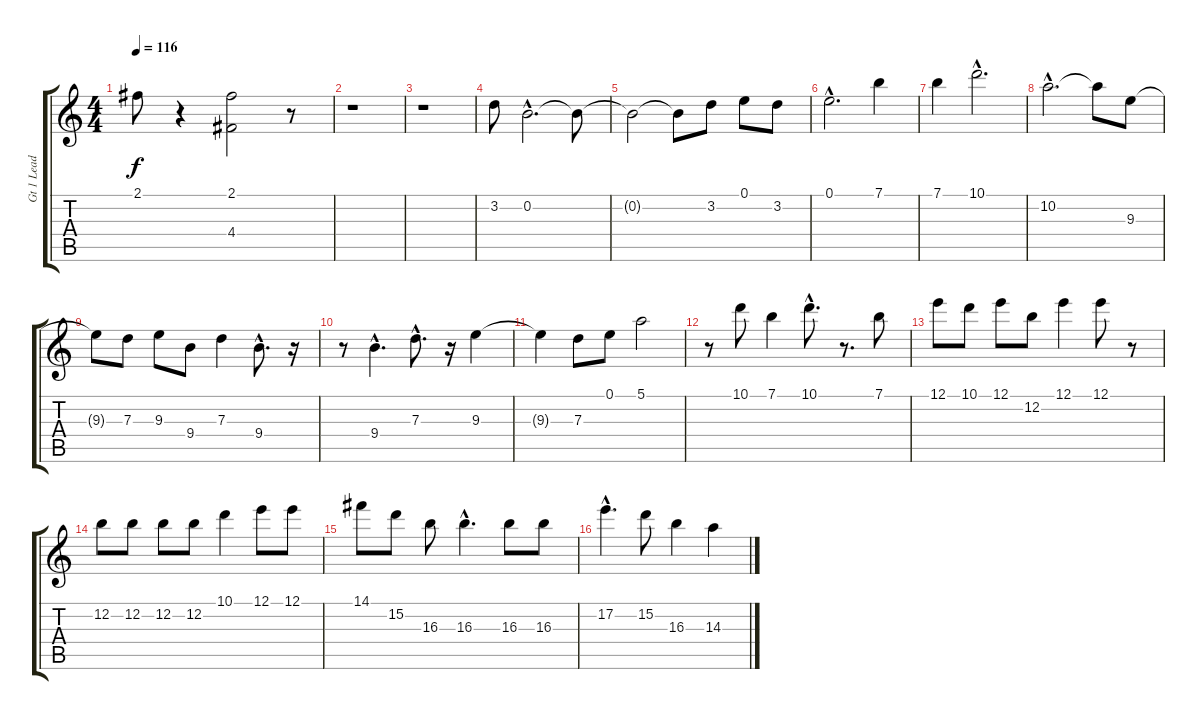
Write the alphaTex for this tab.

\track ("Gt 1 Lead P/Shift" "Gt 1 Lead ") {instrument overdrivenguitar}
\staff {score tabs}
\tuning (E4 B3 G3 D3 A2 E2) {hide}
\ts (4 4)
\tempo 116
\clef g2
\ks c
2.1.8{dy f} r.4 (2.1 4.4).2 r.8 |
r.1 |
r.1 |
3.2.8 0.2{hac}.2{d} 0.2{t}.8 |
0.2{t}.2 0.2{t}.8 3.2.8 0.1.8 3.2.8 |
0.1{hac}.2{d} 7.1.4 |
7.1.4 10.1{hac}.2{d} |
10.2{hac}.2{d} 10.2{t}.8 9.3.8 |
9.3{t}.8 7.3.8 9.3.8 9.4.8 7.3.4 9.4{hac}.8{d} r.16 |
r.8 9.4{hac}.4{d} 7.3{hac}.8{d} r.16 9.3.4 |
9.3{t}.4 7.3.8 0.1.8 5.1.2 |
r.8 10.1.8 7.1.4 10.1{hac}.8{d} r.8{d} 7.1.8 |
12.1.8 10.1.8 12.1.8 12.2.8 12.1.4 12.1.8 r.8 |
12.2.8 12.2.8 12.2.8 12.2.8 10.1.4 12.1.8 12.1.8 |
14.1.8 15.2.8 16.3.8 16.3{hac}.4{d} 16.3.8 16.3.8 |
17.2{hac}.4{d} 15.2.8 16.3.4 14.3.4
